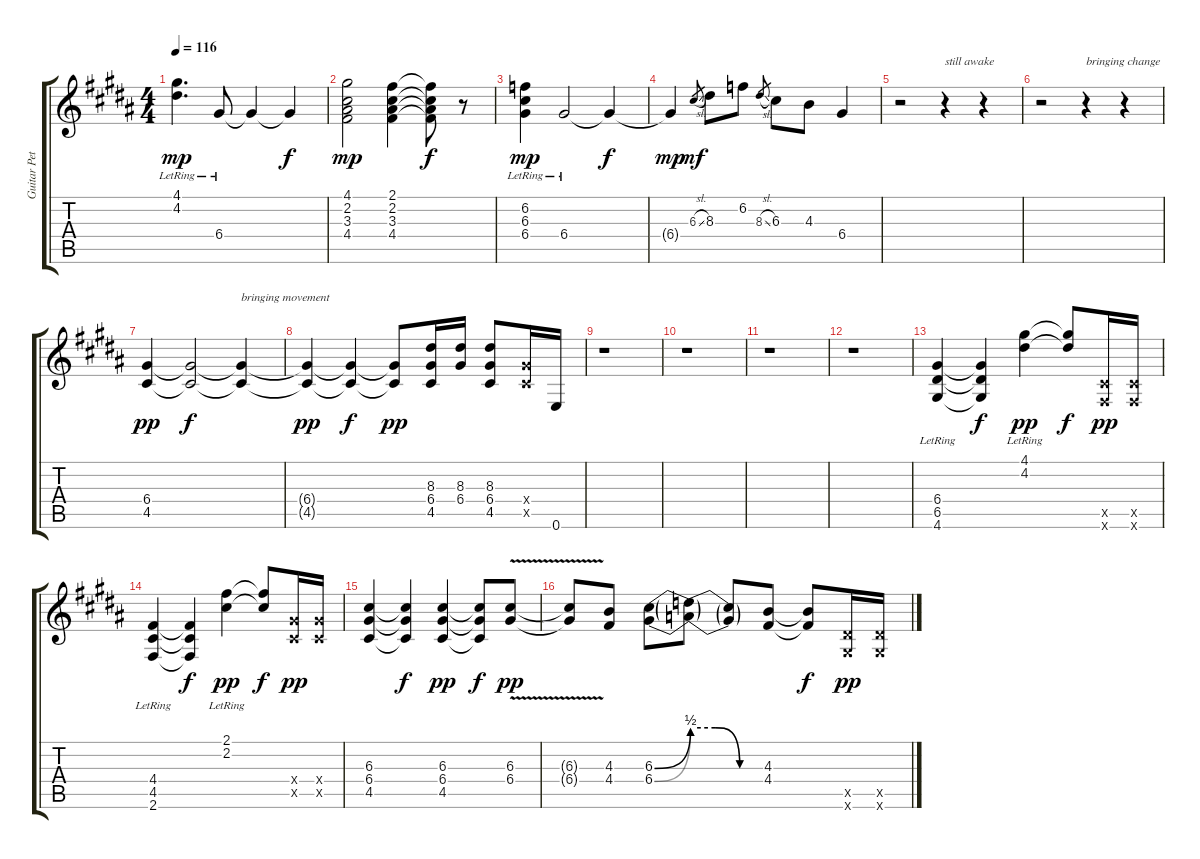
\track ("Guitar Petrucci" "Guitar Pet") {instrument distortionguitar}
\staff {score tabs}
\tuning (E4 B3 G3 D3 A2 E2) {hide}
\ts (4 4)
\tempo 116
\clef g2
\ks g#minor
(4.1{lr} 4.2{lr}).4{d dy mp} 6.4{lr}.8 6.4{t}.4 6.4{t}.4{dy f} |
(4.1 2.2 3.3 4.4).2{dy mp} (2.1 2.2 3.3 4.4).4 (2.1{t} 2.2{t} 3.3{t} 4.4{t}).8{dy f} r.8 |
(6.2{lr} 6.3{lr} 6.4{lr}).4{dy mp} 6.4{lr}.2 6.4{t}.4{dy f} |
\ks b
6.4{t}.4{dy mp} 6.3{sl}.8{gr dy mf} 8.3.8 6.2.8 8.3{sl}.8{gr} 6.3.8 4.3.8 6.4.4 |
\ks g#minor
r.2 r.4{txt "still awake"} r.4 |
r.2 r.4{txt "bringing change"} r.4 |
(6.4 4.5).4{dy pp} (6.4{t} 4.5{t}).2{dy f} (6.4{t} 4.5{t}).4{txt "bringing movement"} |
\ks b
(6.4{t} 4.5{t}).4{dy pp} (6.4{t} 4.5{t}).4{dy f} (6.4{t} 4.5{t}).8{dy pp} (8.3 6.4 4.5).16 (8.3 6.4).16 (8.3 6.4 4.5).8 (6.4{x} 4.5{x}).16 0.6.16 |
\ks g#minor
r.1 |
r.1 |
r.1 |
\ks b
r.1 |
\ks g#minor
(6.4{lr} 6.5{lr} 4.6{lr}).4 (6.4{t} 6.5{t} 4.6{t}).4{dy f} (4.1{lr} 4.2{lr}).4{dy pp} (4.1{t} 4.2{t}).8{dy f} (4.5{x} 2.6{x}).16{dy pp} (4.5{x} 2.6{x}).16 |
(4.4{lr} 4.5{lr} 2.6{lr}).4 (4.4{t} 4.5{t} 2.6{t}).4{dy f} (2.1{lr} 2.2{lr}).4{dy pp} (2.1{t} 2.2{t}).8{dy f} (6.4{x} 4.5{x}).16{dy pp} (6.4{x} 4.5{x}).16 |
(6.3 6.4 4.5).4 (6.3{t} 6.4{t} 4.5{t}).4{dy f} (6.3 6.4 4.5).4{dy pp} (6.3{t} 6.4{t} 4.5{t}).8{dy f} (6.3{v} 6.4{v}).8{dy pp} |
\ks b
(6.3{v t} 6.4{v t}).8 (4.3 4.4).8 (6.3{be (bend 0 0 60 2)} 6.4{be (bend 0 0 60 2)}).8 (6.3{be (custom 0 2 20 2 40 0 60 0) t} 6.4{be (custom 0 2 20 2 40 0 60 0) t}).8 (6.3{t} 6.4{t}).8 (4.3 4.4).8 (4.3{t} 4.4{t}).8{dy f} (6.5{x} 4.6{x}).16{dy pp} (6.5{x} 4.6{x}).16
